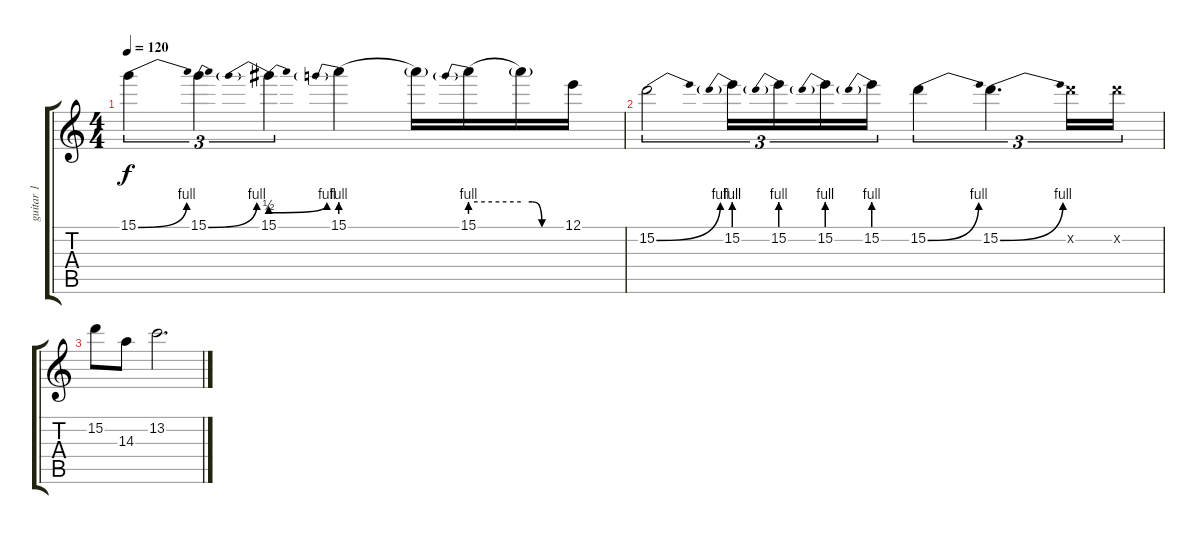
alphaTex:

\track ("guitar 1" "guitar 1") {instrument distortionguitar}
\staff {score tabs}
\tuning (E4 B3 G3 D3 A2 E2) {hide}
\ts (4 4)
\tempo 120
\clef g2
\ks c
15.1{be (bend 0 0 60 4)}.4{tu (3 2) dy f} 15.1{be (bend 0 0 60 4)}.4{tu (3 2)} 15.1{be (prebendbend 0 2 60 4)}.4{tu (3 2)} 15.1{be (prebend 0 4 60 4)}.4 15.1{t}.16 15.1{be (prebend 0 4 60 4)}.16 15.1{be (custom 0 4 15 4 30 0 60 0) t}.16 12.1.16 |
15.2{be (bend 0 0 60 4)}.2{tu (3 2)} 15.2{be (prebend 0 4 60 4)}.16{tu (3 2)} 15.2{be (prebend 0 4 60 4)}.16{tu (3 2)} 15.2{be (prebend 0 4 60 4)}.16{tu (3 2)} 15.2{be (prebend 0 4 60 4)}.16{tu (3 2)} 15.2{be (bend 0 0 60 4)}.4{tu (3 2)} 15.2{be (bend 0 0 60 4)}.4{d tu (3 2)} 15.2{x}.16{tu (3 2)} 15.2{x}.16{tu (3 2)} |
15.2.8 14.3.8 13.2.2{d}
